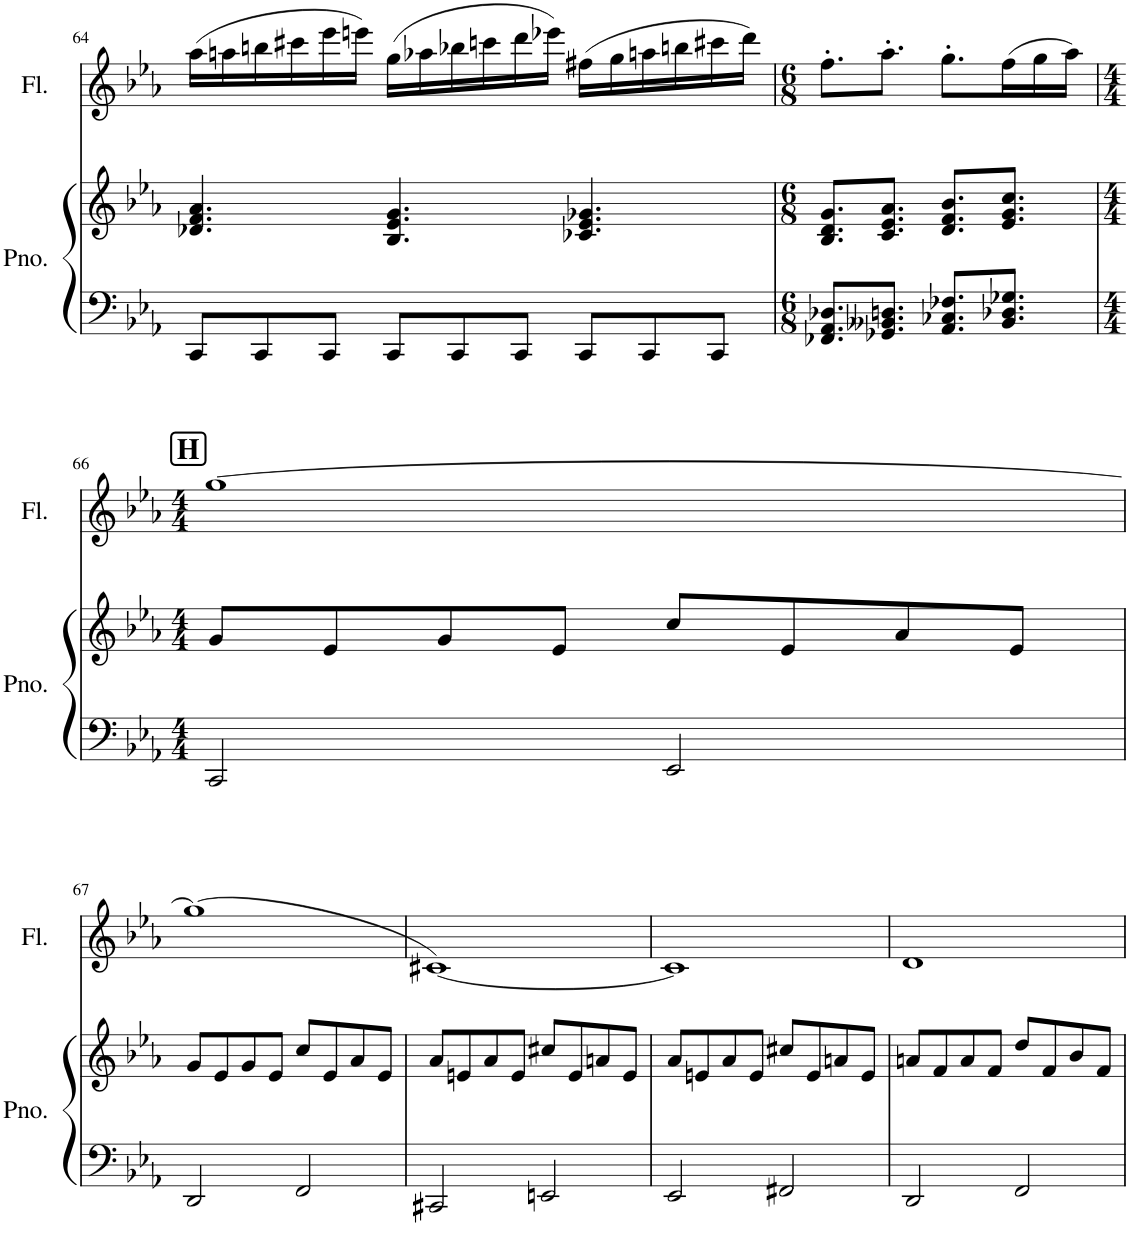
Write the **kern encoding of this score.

**kern	**kern	**kern
*part2	*part2	*part1
*staff3	*staff2	*staff1
*I"Piano	*	*I"Flute
*I'Pno.	*	*I'Fl.
!!LO:PB:g=z
*clefF4	*clefG2	*clefG2
*k[b-e-a-]	*k[b-e-a-]	*k[b-e-a-]
*M9/8	*M9/8	*M9/8
=64	=64	=64
8CC/L	4.d-X/ 4.f/ 4.a-/	(16aa-\LL
.	.	16aan\
8CC/	.	16bbn\
.	.	16ccc#X\
8CC/J	.	16eee-\
.	.	16eeen\JJ)
8CC/L	4.B-/ 4.e-/ 4.g/	(16gg\LL
.	.	16aa-X\
8CC/	.	16bb-X\
.	.	16cccn\
8CC/J	.	16ddd\
.	.	16eee-X\JJ)
8CC/L	4.c-X/ 4.e-/ 4.g-X/	(16ff#X\LL
.	.	16gg\
8CC/	.	16aan\
.	.	16bbn\
8CC/J	.	16ccc#X\
.	.	16ddd\JJ)
=65	=65	=65
*M6/8	*M6/8	*M6/8
8.FF-X/ 8.AA-/ 8.D-X/L	8.B-/ 8.d/ 8.g/L	8.ff'\L
8.GG-X/ 8.BB--X/ 8.Dn/J	8.c/ 8.e-/ 8.a-/J	8.aa-'\J
8.AA-/ 8.C-X/ 8.F-X/L	8.d/ 8.f/ 8.b-/L	8.gg'\L
8.BB--/ 8.D-X/ 8.G-X/J	8.e-/ 8.g/ 8.cc/J	(16ff\L
.	.	16gg\
.	.	16aa-\JJ)
!!LO:LB:g=z
!!LO:REH:place=s1:a:B:cj:fs=14:t=H
=66	=66	=66
*M4/4	*M4/4	*M4/4
2CC/	8g/L	[1gg
.	8e-/	.
.	8g/	.
.	8e-/J	.
2EE-/	8cc/L	.
.	8e-/	.
.	8a-/	.
.	8e-/J	.
!!LO:LB:g=z
=67	=67	=67
2DD/	8g/L	(1gg]
.	8e-/	.
.	8g/	.
.	8e-/J	.
2FF/	8cc/L	.
.	8e-/	.
.	8a-/	.
.	8e-/J	.
=68	=68	=68
2CC#X/	8a-/L	[1c#X)
.	8en/	.
.	8a-/	.
.	8e/J	.
2EEn/	8cc#X/L	.
.	8e/	.
.	8an/	.
.	8e/J	.
=69	=69	=69
2EE-/	8a-/L	1c#]
.	8en/	.
.	8a-/	.
.	8e/J	.
2FF#X/	8cc#X/L	.
.	8e/	.
.	8an/	.
.	8e/J	.
=70	=70	=70
2DD/	8an/L	1d
.	8f/	.
.	8a/	.
.	8f/J	.
2FF/	8dd/L	.
.	8f/	.
.	8b-/	.
.	8f/J	.
=	=	=
*-	*-	*-
